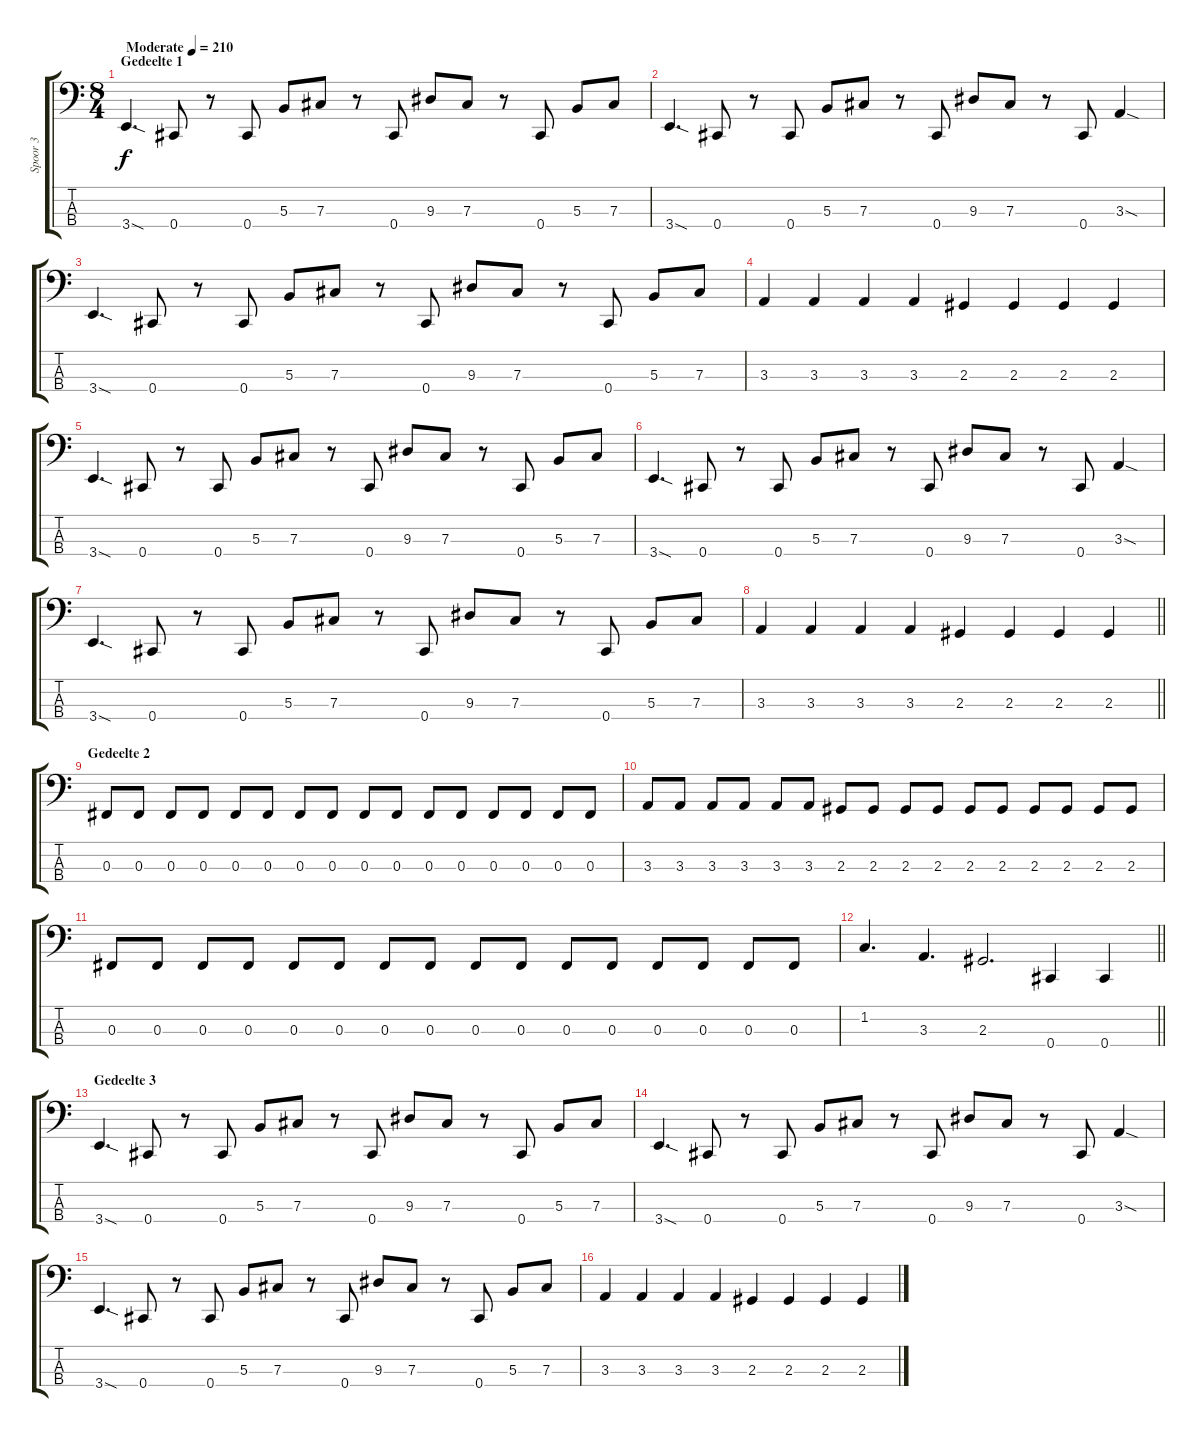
\track ("Spoor 3" "Spoor 3") {instrument electricbasspick}
\staff {score tabs}
\tuning (E2 B1 Gb1 Db1) {hide}
\ts (8 4)
\section ("" "Gedeelte 1")
\tempo (210 "Moderate")
\clef f4
\ks c
3.4{sod}.4{d dy f instrument electricbasspick} 0.4.8 r.8 0.4.8 5.3.8 7.3.8 r.8 0.4.8 9.3.8 7.3.8 r.8 0.4.8 5.3.8 7.3.8 |
3.4{sod}.4{d} 0.4.8 r.8 0.4.8 5.3.8 7.3.8 r.8 0.4.8 9.3.8 7.3.8 r.8 0.4.8 3.3{sod}.4 |
3.4{sod}.4{d} 0.4.8 r.8 0.4.8 5.3.8 7.3.8 r.8 0.4.8 9.3.8 7.3.8 r.8 0.4.8 5.3.8 7.3.8 |
3.3.4 3.3.4 3.3.4 3.3.4 2.3.4 2.3.4 2.3.4 2.3.4 |
3.4{sod}.4{d} 0.4.8 r.8 0.4.8 5.3.8 7.3.8 r.8 0.4.8 9.3.8 7.3.8 r.8 0.4.8 5.3.8 7.3.8 |
3.4{sod}.4{d} 0.4.8 r.8 0.4.8 5.3.8 7.3.8 r.8 0.4.8 9.3.8 7.3.8 r.8 0.4.8 3.3{sod}.4 |
3.4{sod}.4{d} 0.4.8 r.8 0.4.8 5.3.8 7.3.8 r.8 0.4.8 9.3.8 7.3.8 r.8 0.4.8 5.3.8 7.3.8 |
\barLineRight lightlight
3.3.4 3.3.4 3.3.4 3.3.4 2.3.4 2.3.4 2.3.4 2.3.4 |
\section ("" "Gedeelte 2")
0.3.8 0.3.8 0.3.8 0.3.8 0.3.8 0.3.8 0.3.8 0.3.8 0.3.8 0.3.8 0.3.8 0.3.8 0.3.8 0.3.8 0.3.8 0.3.8 |
3.3.8 3.3.8 3.3.8 3.3.8 3.3.8 3.3.8 2.3.8 2.3.8 2.3.8 2.3.8 2.3.8 2.3.8 2.3.8 2.3.8 2.3.8 2.3.8 |
0.3.8 0.3.8 0.3.8 0.3.8 0.3.8 0.3.8 0.3.8 0.3.8 0.3.8 0.3.8 0.3.8 0.3.8 0.3.8 0.3.8 0.3.8 0.3.8 |
\barLineRight lightlight
1.2.4{d} 3.3.4{d} 2.3.2{d} 0.4.4 0.4.4 |
\section ("" "Gedeelte 3")
3.4{sod}.4{d} 0.4.8 r.8 0.4.8 5.3.8 7.3.8 r.8 0.4.8 9.3.8 7.3.8 r.8 0.4.8 5.3.8 7.3.8 |
3.4{sod}.4{d} 0.4.8 r.8 0.4.8 5.3.8 7.3.8 r.8 0.4.8 9.3.8 7.3.8 r.8 0.4.8 3.3{sod}.4 |
3.4{sod}.4{d} 0.4.8 r.8 0.4.8 5.3.8 7.3.8 r.8 0.4.8 9.3.8 7.3.8 r.8 0.4.8 5.3.8 7.3.8 |
3.3.4 3.3.4 3.3.4 3.3.4 2.3.4 2.3.4 2.3.4 2.3.4
